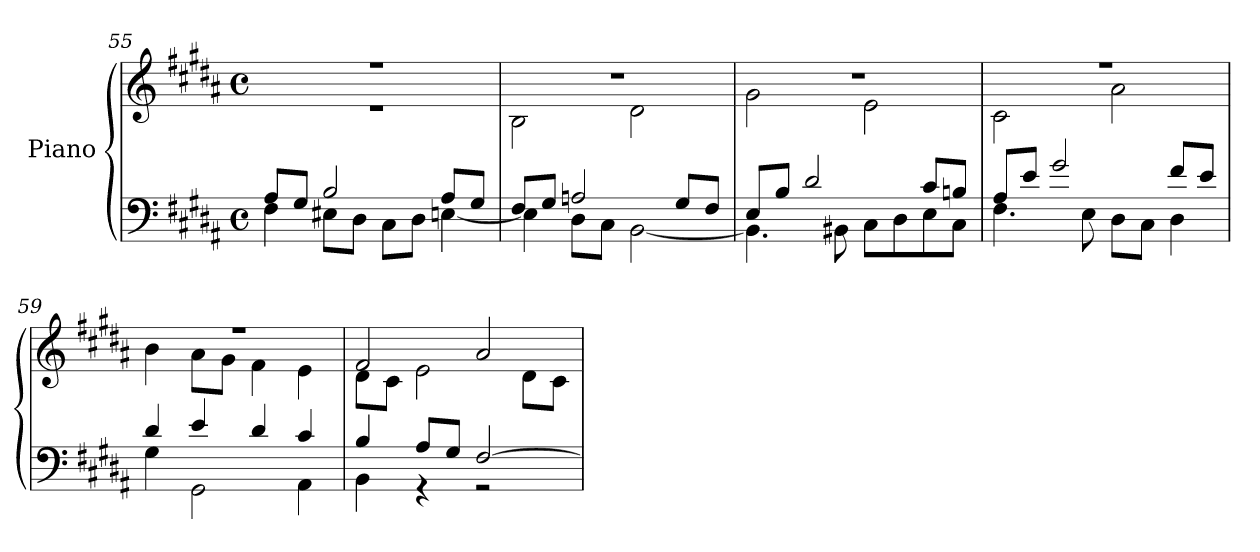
**kern	**kern
*part1	*part1
*staff2	*staff1
*I"Piano	*
*clefF4	*clefG2
*k[f#c#g#d#a#]	*k[f#c#g#d#a#]
*B:	*B:
*M4/4	*M4/4
*met(c)	*met(c)
=55	=55
*^	*^
8A#L	4F#\	1r	1r
8G#J	.	.	.
2B/	8E#X\L	.	.
.	8D#\J	.	.
.	8C#\L	.	.
.	8D#\J	.	.
8A#/L	[4En\	.	.
8G#/J	.	.	.
=56	=56	=56	=56
8F#L	4E\]	1r	2B\
8G#J	.	.	.
2An/	8D#L	.	.
.	8C#J	.	.
.	[2BB\	.	2d#\
8G#L	.	.	.
8F#J	.	.	.
=57	=57	=57	=57
8EL	4.BB\]	1r	2g#\
8BJ	.	.	.
2d#/	.	.	.
.	8BB#X\	.	.
.	8C#\L	.	2e\
.	8D#\	.	.
8c#/L	8E\	.	.
8Bn/J	8C#\J	.	.
!!LO:LB:g=z	!!
=58	=58	=58	=58
8A#/L	4.F#\	1r	2c#\
8e/J	.	.	.
2g#/	.	.	.
.	8E\	.	.
.	8D#\L	.	2a#\
.	8C#\J	.	.
8f#/L	4D#\	.	.
8e/J	.	.	.
=59	=59	=59	=59
4d#/	4G#\	1r	4b\
4e/	2GG#\	.	8a#\L
.	.	.	8g#\J
4d#/	.	.	4f#\
4c#/	4AA#\	.	4e\
=60	=60	=60	=60
4B/	4BB\	2f#/	8d#L
.	.	.	8c#J
8A#L	4r	.	2e\
8G#J	.	.	.
[2F#/	2r	2a#/	.
.	.	.	8d#L
.	.	.	8c#J
*v	*v	*	*
*	*v	*v
=	=
*-	*-
